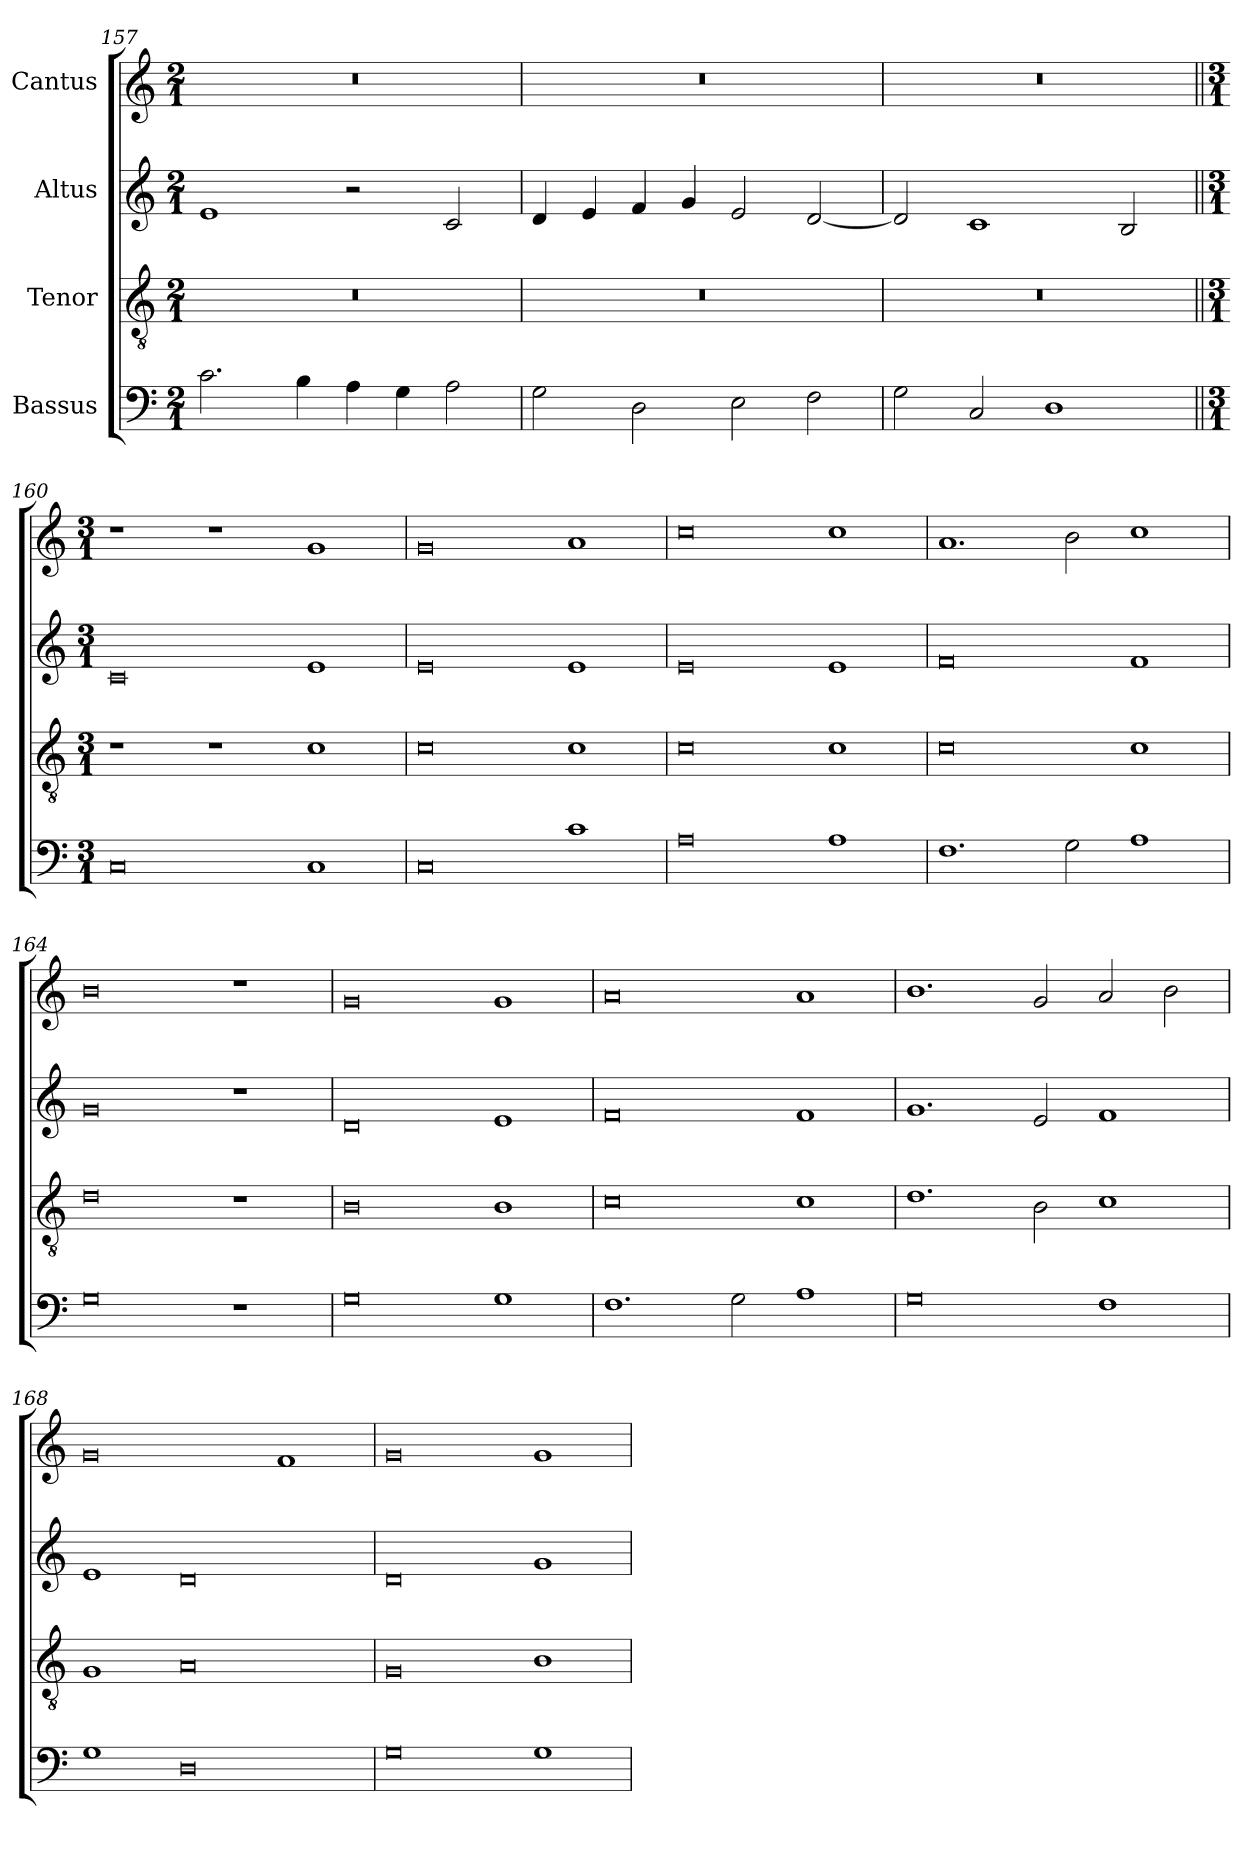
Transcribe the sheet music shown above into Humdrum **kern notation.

**kern	**kern	**kern	**kern
*part4	*part3	*part2	*part1
*staff4	*staff3	*staff2	*staff1
*I"Bassus	*I"Tenor	*I"Altus	*I"Cantus
*clefF4	*clefGv2	*clefG2	*clefG2
*	*ITrd7c12	*	*
*k[]	*k[]	*k[]	*k[]
*C:	*C:	*C:	*C:
*M2/1	*M2/1	*M2/1	*M2/1
=157	=157	=157	=157
!	!LO:N:vis=1	!	!LO:N:vis=1
2.ci\	0r	1ei	0r
4Bi\	.	.	.
4Ai\	.	2r	.
4Gi\	.	.	.
2Ai\	.	2ci/	.
=158	=158	=158	=158
!	!LO:N:vis=1	!	!LO:N:vis=1
2Gi\	0r	4di/	0r
.	.	4ei/	.
2Di\	.	4fi/	.
.	.	4gi/	.
2Ei\	.	2ei/	.
2Fi\	.	[<2di/	.
=159	=159	=159	=159
!	!LO:N:vis=1	!	!LO:N:vis=1
2Gi\	0r	2di/]	0r
2Ci/	.	1ci	.
1Di	.	.	.
.	.	2Bi/	.
=160||	=160||	=160||	=160||
*M3/1	*M3/1	*M3/1	*M3/1
0Ci	1r	0ci	1r
.	1r	.	1r
1Ci	1Ci	1ei	1gi
!!LO:LB:g=z
=161	=161	=161	=161
0Ci	0Ci	0ei	0gi
1ci	1Ci	1ei	1ai
=162	=162	=162	=162
0Ai	0Ci	0ei	0cci
1Ai	1Ci	1ei	1cci
=163	=163	=163	=163
1.Fi	0Ci	0fi	1.ai
2Gi\	.	.	2bi\
1Ai	1Ci	1fi	1cci
=164	=164	=164	=164
0Gi	0Di	0gi	0bi
1r	1r	1r	1r
=165	=165	=165	=165
0Gi	0BBi	0di	0gi
1Gi	1BBi	1ei	1gi
=166	=166	=166	=166
1.Fi	0Ci	0fi	0ai
2Gi\	.	.	.
1Ai	1Ci	1fi	1ai
!!LO:LB:g=z
=167	=167	=167	=167
0Gi	1.Di	1.gi	1.bi
.	2BBi\	2ei/	2gi/
1Fi	1Ci	1fi	2ai/
.	.	.	2bi\
=168	=168	=168	=168
1Gi	1GGi	1ei	0gi
0Di	0AAi	0di	.
.	.	.	1fi
=169	=169	=169	=169
0Gi	0GGi	0di	0gi
1Gi	1BBi	1gi	1gi
=	=	=	=
*-	*-	*-	*-
